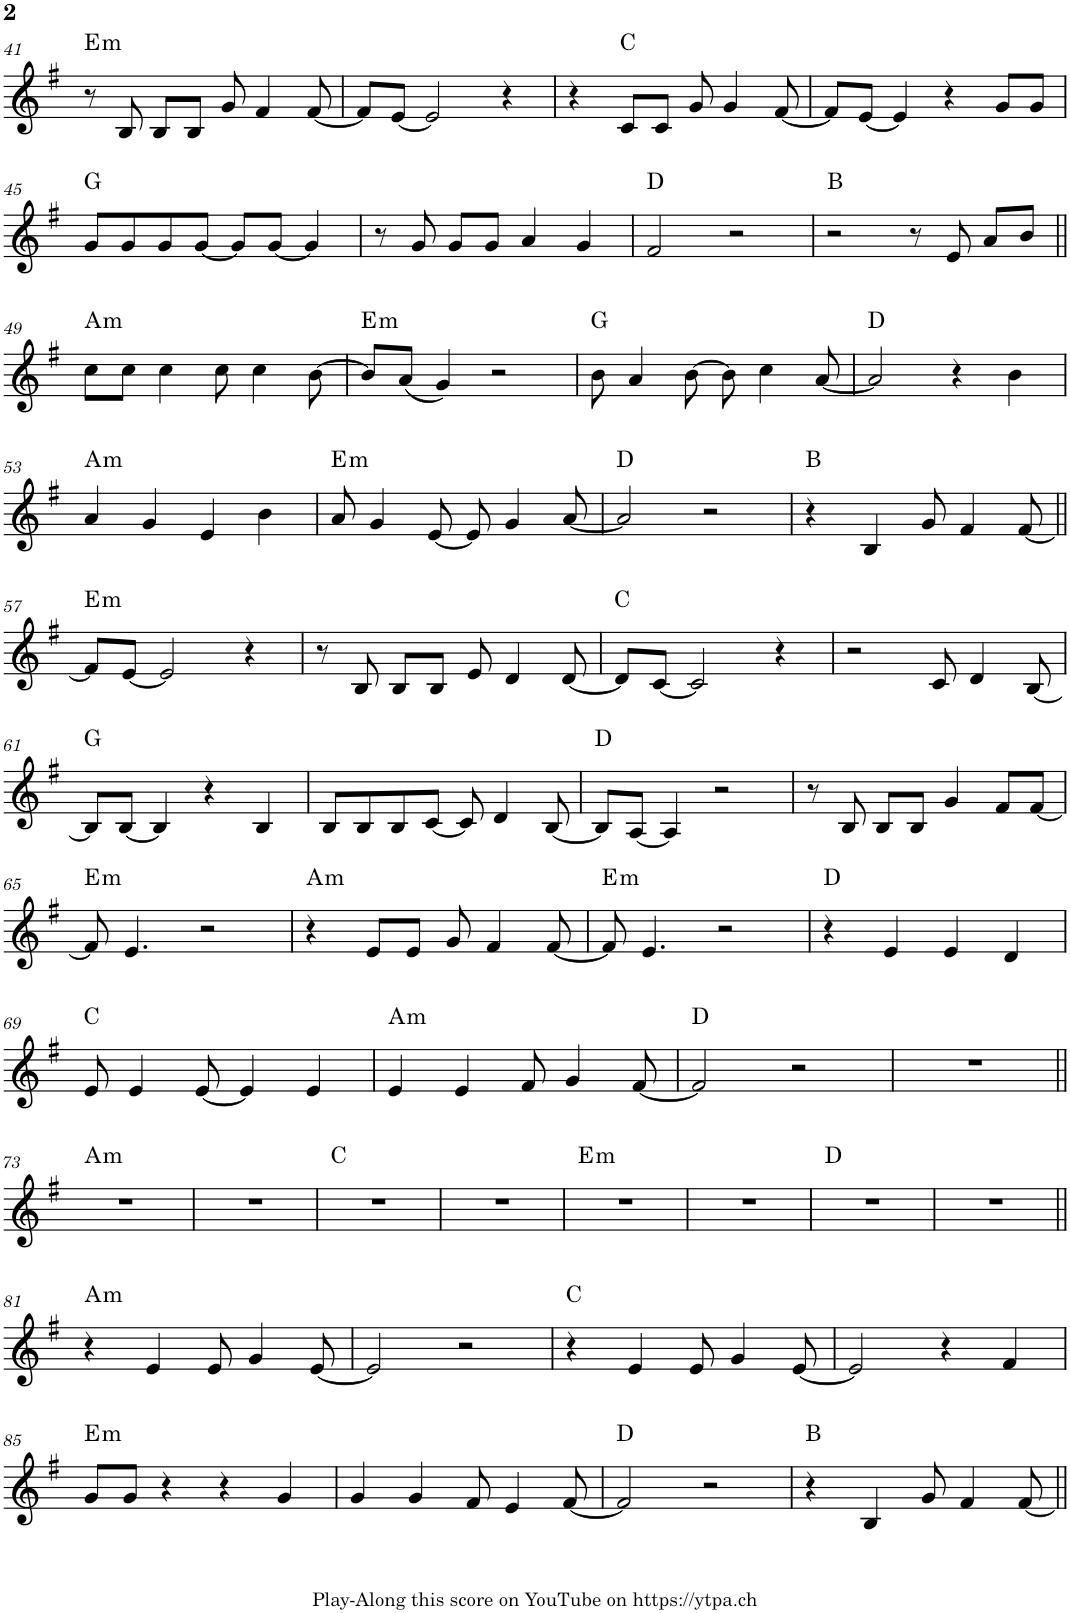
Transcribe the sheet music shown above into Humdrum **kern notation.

**kern	**harte
*part1	*part1
*staff1	*
*I"Piano	*
*I'Pno.	*
!!LO:PB:g=z
*clefG2	*
*k[f#]	*
*M4/4	*
=41	=41
!	!LO:H:kt=m
8r	E:min
8B/	.
8B/L	.
8B/J	.
8g/	.
4f#/	.
[8f#/	.
=42	=42
8f#/L]	.
[8e/J	.
2e/]	.
4r	.
=43	=43
4r	.
8c/L	C:maj
8c/J	.
8g/	.
4g/	.
[8f#/	.
=44	=44
8f#/L]	.
[8e/J	.
4e/]	.
4r	.
8g/L	.
8g/J	.
!!LO:LB:g=z
=45	=45
8g/L	G:maj
8g/	.
8g/	.
[8g/J	.
8g/L]	.
[8g/J	.
4g/]	.
=46	=46
8r	.
8g/	.
8g/L	.
8g/J	.
4a/	.
4g/	.
=47	=47
2f#/	D:maj
2r	.
=48	=48
2r	B:maj
8r	.
8e/	.
8a/L	.
8b/J	.
!!LO:LB:g=z
=49||	=49||
!	!LO:H:kt=m
8cc\L	A:min
8cc\J	.
4cc\	.
8cc\	.
4cc\	.
[8b\	.
=50	=50
!	!LO:H:kt=m
8b/L]	E:min
(8a/J	.
4g/)	.
2r	.
=51	=51
8b\	G:maj
4a/	.
[8b\	.
8b\]	.
4cc\	.
[8a/	.
=52	=52
2a/]	D:maj
4r	.
4b\	.
!!LO:LB:g=z
=53	=53
!	!LO:H:kt=m
4a/	A:min
4g/	.
4e/	.
4b\	.
=54	=54
!	!LO:H:kt=m
8a/	E:min
4g/	.
[8e/	.
8e/]	.
4g/	.
[8a/	.
=55	=55
2a/]	D:maj
2r	.
=56	=56
4r	B:maj
4B/	.
8g/	.
4f#/	.
[8f#/	.
!!LO:LB:g=z
=57||	=57||
!	!LO:H:kt=m
8f#/L]	E:min
[8e/J	.
2e/]	.
4r	.
=58	=58
8r	.
8B/	.
8B/L	.
8B/J	.
8e/	.
4d/	.
[8d/	.
=59	=59
8d/L]	C:maj
[8c/J	.
2c/]	.
4r	.
=60	=60
2r	.
8c/	.
4d/	.
[8B/	.
!!LO:LB:g=z
=61	=61
8B/L]	G:maj
[8B/J	.
4B/]	.
4r	.
4B/	.
=62	=62
8B/L	.
8B/	.
8B/	.
[8c/J	.
8c/]	.
4d/	.
[8B/	.
=63	=63
8B/L]	D:maj
[8A/J	.
4A/]	.
2r	.
=64	=64
8r	.
8B/	.
8B/L	.
8B/J	.
4g/	.
8f#/L	.
[8f#/J	.
!!LO:LB:g=z
=65	=65
!	!LO:H:kt=m
8f#/]	E:min
4.e/	.
2r	.
=66	=66
!	!LO:H:kt=m
4r	A:min
8e/L	.
8e/J	.
8g/	.
4f#/	.
[8f#/	.
=67	=67
!	!LO:H:kt=m
8f#/]	E:min
4.e/	.
2r	.
=68	=68
4r	D:maj
4e/	.
4e/	.
4d/	.
!!LO:LB:g=z
=69	=69
8e/	C:maj
4e/	.
[8e/	.
4e/]	.
4e/	.
=70	=70
!	!LO:H:kt=m
4e/	A:min
4e/	.
8f#/	.
4g/	.
[8f#/	.
=71	=71
2f#/]	D:maj
2r	.
=72	=72
1r	.
!!LO:LB:g=z
=73||	=73||
!	!LO:H:kt=m
1r	A:min
=74	=74
1r	.
=75	=75
1r	C:maj
=76	=76
1r	.
=77	=77
!	!LO:H:kt=m
1r	E:min
=78	=78
1r	.
=79	=79
1r	D:maj
=80	=80
1r	.
!!LO:LB:g=z
=81||	=81||
!	!LO:H:kt=m
4r	A:min
4e/	.
8e/	.
4g/	.
[8e/	.
=82	=82
2e/]	.
2r	.
=83	=83
4r	C:maj
4e/	.
8e/	.
4g/	.
[8e/	.
=84	=84
2e/]	.
4r	.
4f#/	.
!!LO:LB:g=z
=85	=85
!	!LO:H:kt=m
8g/L	E:min
8g/J	.
4r	.
4r	.
4g/	.
=86	=86
4g/	.
4g/	.
8f#/	.
4e/	.
[8f#/	.
=87	=87
2f#/]	D:maj
2r	.
=88	=88
4r	B:maj
4B/	.
8g/	.
4f#/	.
[8f#/	.
=||	=||
*-	*-
